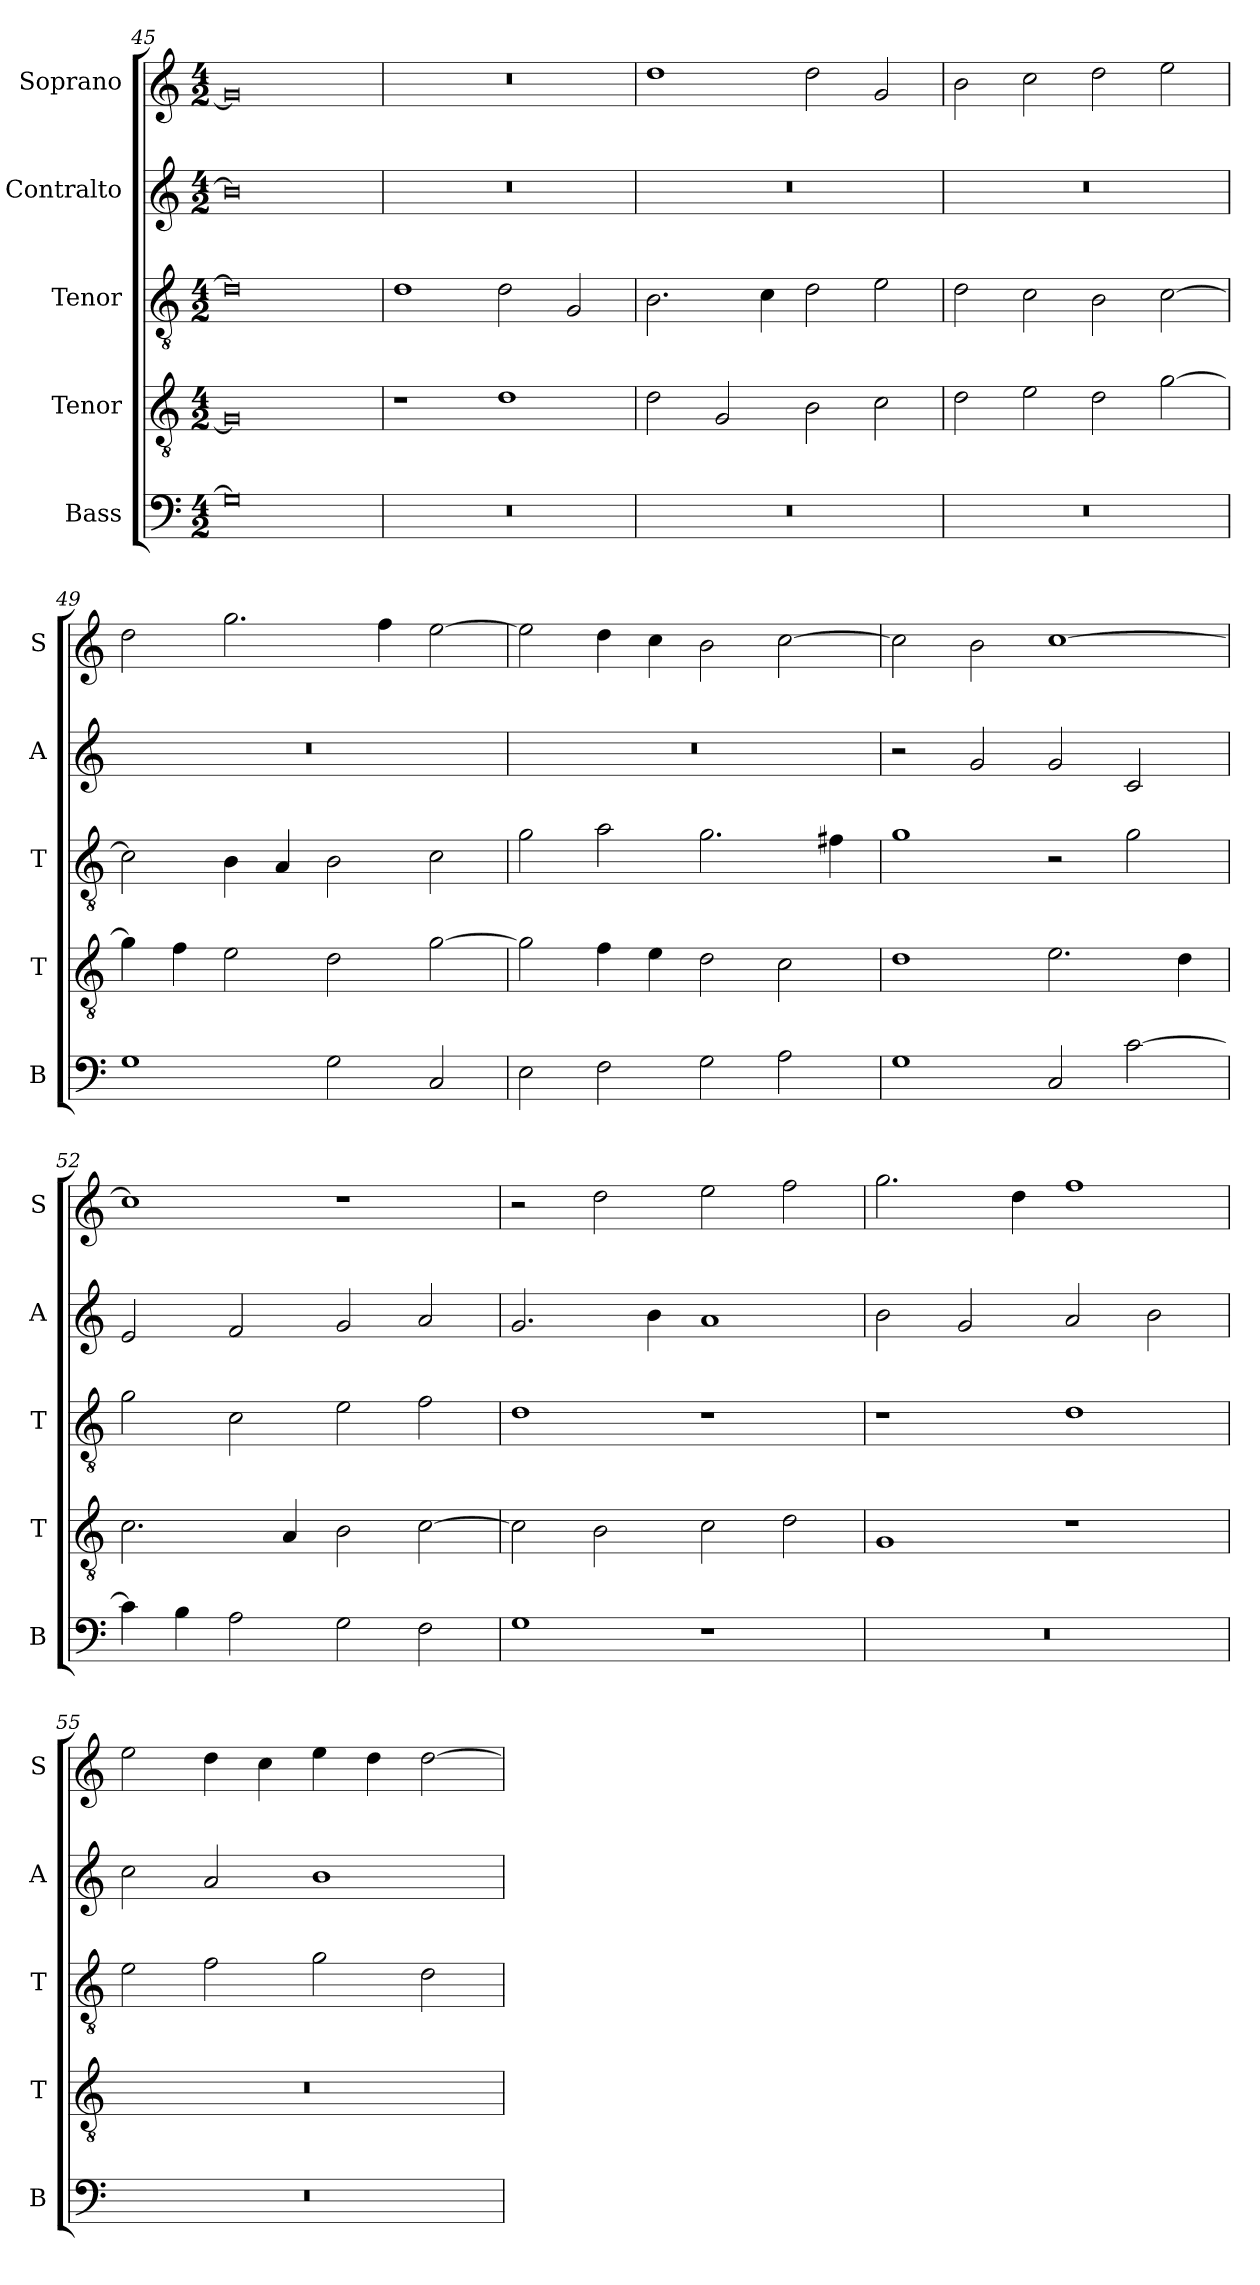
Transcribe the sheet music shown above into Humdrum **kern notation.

**kern	**kern	**kern	**kern	**kern
*part5	*part4	*part3	*part2	*part1
*staff5	*staff4	*staff3	*staff2	*staff1
*I"Bass	*I"Tenor	*I"Tenor	*I"Contralto	*I"Soprano
*I'B	*I'T	*I'T	*I'A	*I'S
*clefF4	*clefGv2	*clefGv2	*clefG2	*clefG2
*k[]	*k[]	*k[]	*k[]	*k[]
*G:mix	*G:mix	*G:mix	*G:mix	*G:mix
*M4/2	*M4/2	*M4/2	*M4/2	*M4/2
=45	=45	=45	=45	=45
0G]	0G]	0d]	0b]	0g]
=46	=46	=46	=46	=46
0r	1r	1d	0r	0r
.	1d	2d	.	.
.	.	2G	.	.
=47	=47	=47	=47	=47
0r	2d	2.B	0r	1dd
.	2G	.	.	.
.	.	4c	.	.
.	2B	2d	.	2dd
.	2c	2e	.	2g
=48	=48	=48	=48	=48
0r	2d	2d	0r	2b
.	2e	2c	.	2cc
.	2d	2B	.	2dd
.	[2g	[2c	.	2ee
=49	=49	=49	=49	=49
1G	4g]	2c]	0r	2dd
.	4f	.	.	.
.	2e	4B	.	2.gg
.	.	4A	.	.
2G	2d	2B	.	.
.	.	.	.	4ff
2C	[2g	2c	.	[2ee
=50	=50	=50	=50	=50
2E	2g]	2g	0r	2ee]
2F	4f	2a	.	4dd
.	4e	.	.	4cc
2G	2d	2.g	.	2b
2A	2c	.	.	[2cc
.	.	4f#X	.	.
=51	=51	=51	=51	=51
1G	1d	1g	2r	2cc]
.	.	.	2g	2b
2C	2.e	2r	2g	[1cc
[2c	.	2g	2c	.
.	4d	.	.	.
=52	=52	=52	=52	=52
4c]	2.c	2g	2e	1cc]
4B	.	.	.	.
2A	.	2c	2f	.
.	4A	.	.	.
2G	2B	2e	2g	1r
2F	[2c	2f	2a	.
=53	=53	=53	=53	=53
1G	2c]	1d	2.g	2r
.	2B	.	.	2dd
.	.	.	4b	.
1r	2c	1r	1a	2ee
.	2d	.	.	2ff
=54	=54	=54	=54	=54
0r	1G	1r	2b	2.gg
.	.	.	2g	.
.	.	.	.	4dd
.	1r	1d	2a	1ff
.	.	.	2b	.
=55	=55	=55	=55	=55
0r	0r	2e	2cc	2ee
.	.	2f	2a	4dd
.	.	.	.	4cc
.	.	2g	1b	4ee
.	.	.	.	4dd
.	.	2d	.	[2dd
=	=	=	=	=
*-	*-	*-	*-	*-
